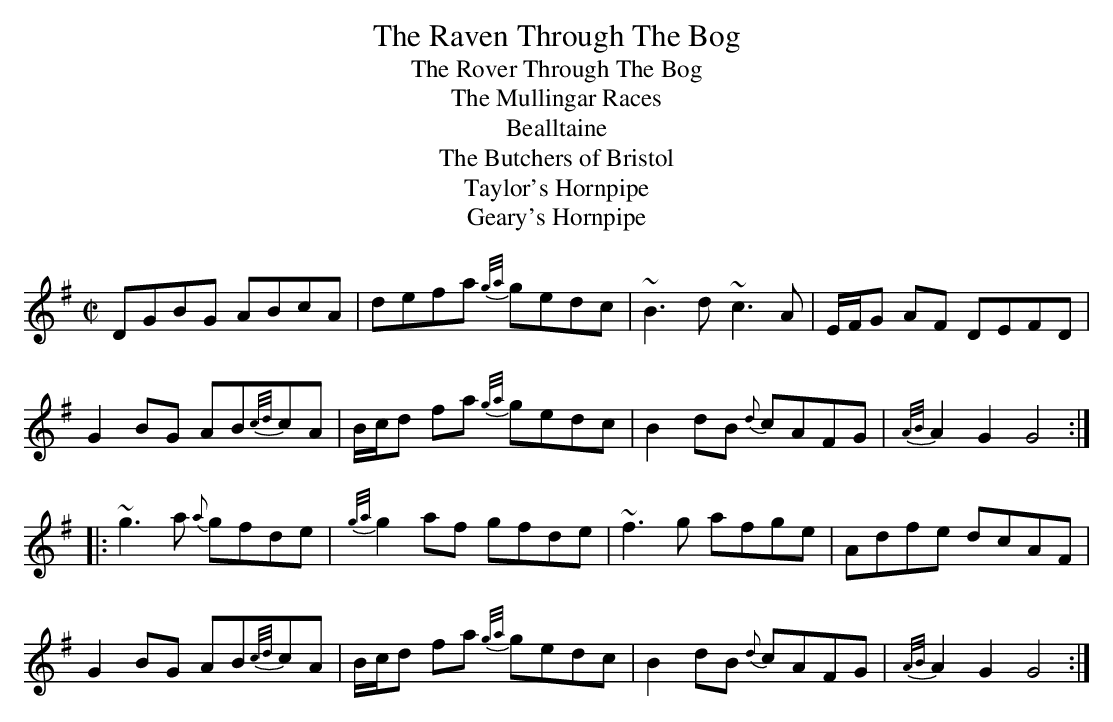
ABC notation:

X:1
T:The Raven Through The Bog
T:The Rover Through The Bog
T:The Mullingar Races
T:Bealltaine
T:The Butchers of Bristol
T:Taylor's Hornpipe
T:Geary's Hornpipe
M:C|
L:1/8
K:G
DGBG ABcA | defa {g/a/} gedc | ~B3d ~c3A | E/F/G AF DEFD |
G2 BG AB{c/d/}cA | B/c/d fa {g/a/}gedc | B2 dB {d}cAFG | {A/B/}A2 G2 G4 :|
|: ~g3a {a}gfde | {g/a/}g2 af gfde | ~f3g afge | Adfe dcAF |
G2 BG AB{c/d/}cA | B/c/d fa {g/a/}gedc | B2 dB {d}cAFG | {A/B/}A2 G2 G4 :|
